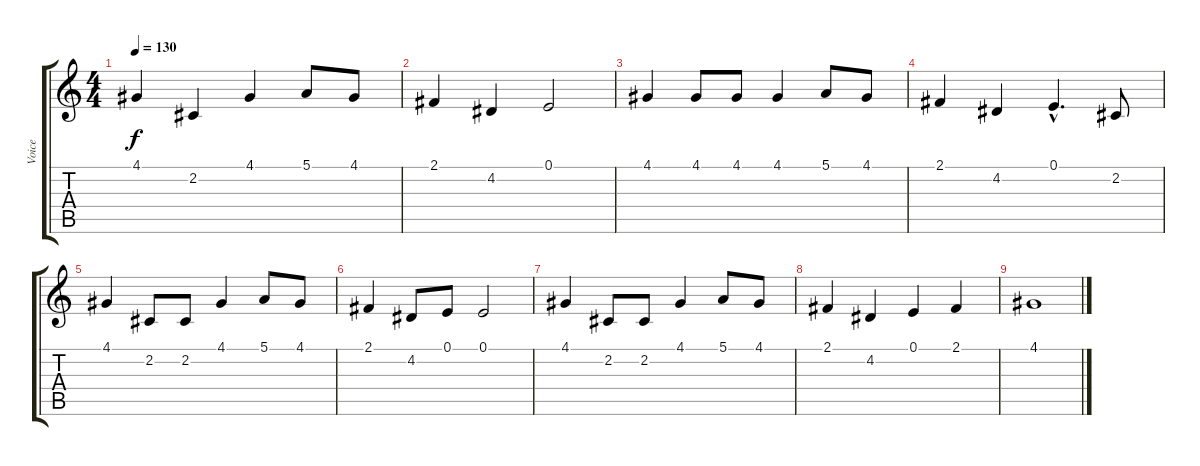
\track ("Voice" "Voice") {instrument choiraahs}
\staff {score tabs}
\tuning (E4 B3 G3 D3 A2 D2) {hide}
\ts (4 4)
\tempo 130
\clef g2
\ks c
4.1.4{dy f} 2.2.4 4.1.4 5.1.8 4.1.8 |
2.1.4 4.2.4 0.1.2 |
4.1.4 4.1.8 4.1.8 4.1.4 5.1.8 4.1.8 |
2.1.4 4.2.4 0.1{hac}.4{d} 2.2.8 |
4.1.4 2.2.8 2.2.8 4.1.4 5.1.8 4.1.8 |
2.1.4 4.2.8 0.1.8 0.1.2 |
4.1.4 2.2.8 2.2.8 4.1.4 5.1.8 4.1.8 |
2.1.4 4.2.4 0.1.4 2.1.4 |
4.1.1
